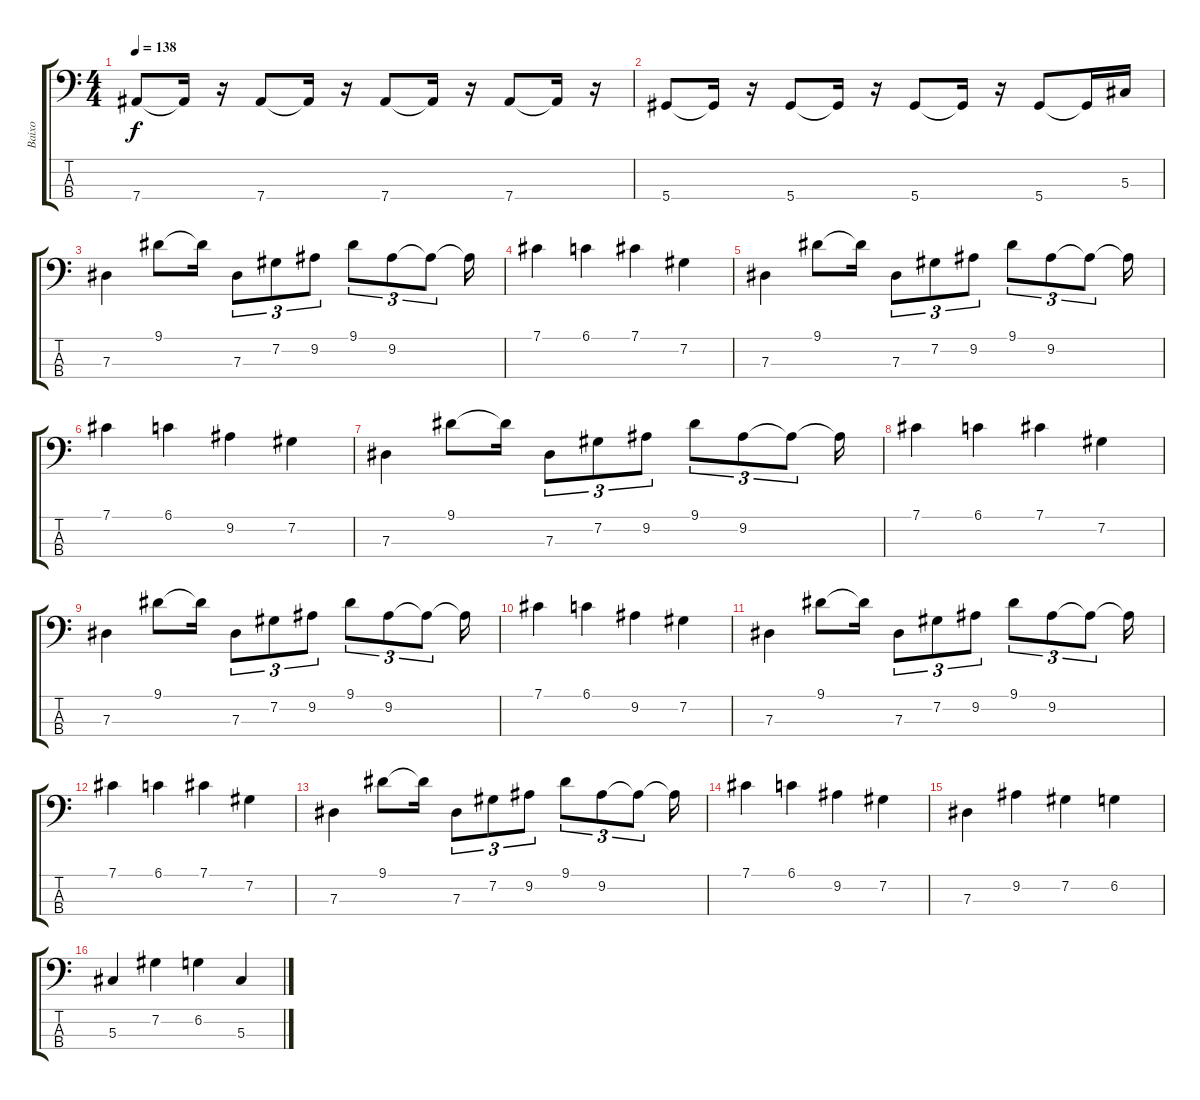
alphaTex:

\track ("Baixo" "Baixo") {instrument electricbasspick}
\staff {score tabs}
\tuning (Gb2 Db2 Ab1 Eb1) {hide}
\ts (4 4)
\tempo 138
\clef f4
\ks c
7.4.8{dy f} 7.4{t}.16 r.16 7.4.8 7.4{t}.16 r.16 7.4.8 7.4{t}.16 r.16 7.4.8 7.4{t}.16 r.16 |
5.4.8 5.4{t}.16 r.16 5.4.8 5.4{t}.16 r.16 5.4.8 5.4{t}.16 r.16 5.4.8 5.4{t}.16 5.3.16 |
7.3.4 9.1.8 9.1{t}.16 7.3.8{tu (3 2)} 7.2.8{tu (3 2)} 9.2.8{tu (3 2)} 9.1.8{tu (3 2)} 9.2.8{tu (3 2)} 9.2{t}.8{tu (3 2)} 9.2{t}.16 |
7.1.4 6.1.4 7.1.4 7.2.4 |
7.3.4 9.1.8 9.1{t}.16 7.3.8{tu (3 2)} 7.2.8{tu (3 2)} 9.2.8{tu (3 2)} 9.1.8{tu (3 2)} 9.2.8{tu (3 2)} 9.2{t}.8{tu (3 2)} 9.2{t}.16 |
7.1.4 6.1.4 9.2.4 7.2.4 |
7.3.4 9.1.8 9.1{t}.16 7.3.8{tu (3 2)} 7.2.8{tu (3 2)} 9.2.8{tu (3 2)} 9.1.8{tu (3 2)} 9.2.8{tu (3 2)} 9.2{t}.8{tu (3 2)} 9.2{t}.16 |
7.1.4 6.1.4 7.1.4 7.2.4 |
7.3.4 9.1.8 9.1{t}.16 7.3.8{tu (3 2)} 7.2.8{tu (3 2)} 9.2.8{tu (3 2)} 9.1.8{tu (3 2)} 9.2.8{tu (3 2)} 9.2{t}.8{tu (3 2)} 9.2{t}.16 |
7.1.4 6.1.4 9.2.4 7.2.4 |
7.3.4 9.1.8 9.1{t}.16 7.3.8{tu (3 2)} 7.2.8{tu (3 2)} 9.2.8{tu (3 2)} 9.1.8{tu (3 2)} 9.2.8{tu (3 2)} 9.2{t}.8{tu (3 2)} 9.2{t}.16 |
7.1.4 6.1.4 7.1.4 7.2.4 |
7.3.4 9.1.8 9.1{t}.16 7.3.8{tu (3 2)} 7.2.8{tu (3 2)} 9.2.8{tu (3 2)} 9.1.8{tu (3 2)} 9.2.8{tu (3 2)} 9.2{t}.8{tu (3 2)} 9.2{t}.16 |
7.1.4 6.1.4 9.2.4 7.2.4 |
7.3.4 9.2.4 7.2.4 6.2.4 |
5.3.4 7.2.4 6.2.4 5.3.4
